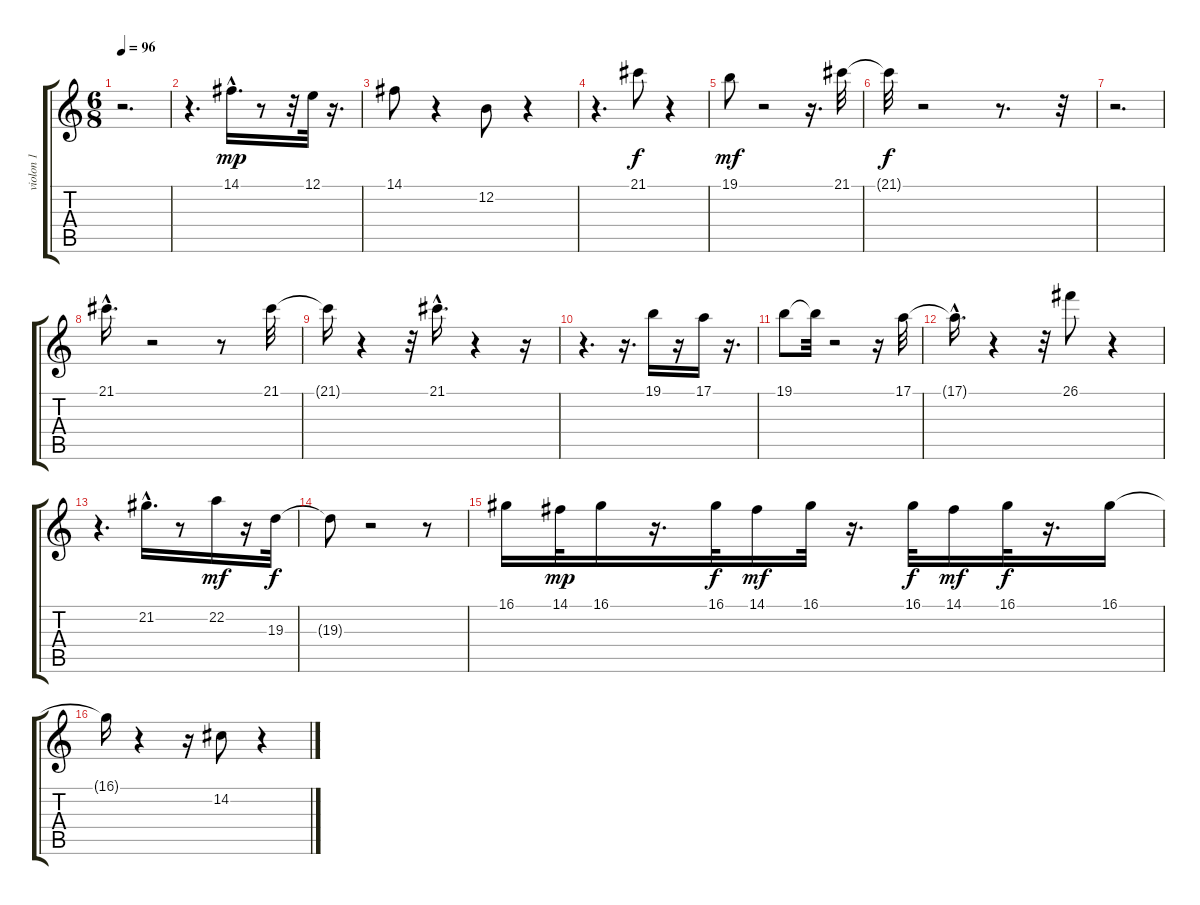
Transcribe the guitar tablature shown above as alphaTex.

\track ("violon 1" "violon 1") {instrument violin}
\staff {score tabs}
\tuning (E4 B3 G3 D3 A2 E2) {hide}
\ts (6 8)
\tempo 96
\clef g2
\ks c
r.2{d dy mf} |
r.4{d} 14.1{hac}.16{d dy mp} r.8 r.32 12.1.32 r.16{d} |
14.1.8 r.4 12.2.8 r.4 |
r.4{d} 21.1.8{dy f} r.4 |
19.1.8{dy mf} r.2 r.16{d} 21.1.32 |
21.1{t}.32{dy f} r.2 r.8{d} r.32 |
r.2{d} |
21.1{hac}.16{d} r.2 r.8 21.1.32 |
21.1{t}.16 r.4 r.32 21.1{hac}.16{d} r.4 r.16 |
r.4{d} r.16{d} 19.1.16 r.16 17.1.16 r.16{d} |
19.1.8 19.1{t}.32 r.2 r.16 17.1.32 |
17.1{hac t}.16{d} r.4 r.32 26.1.8 r.4 |
r.4{d} 21.2{hac}.16{d} r.8 22.2.16{dy mf} r.16 19.3.32{dy f} |
19.3{t}.8 r.2 r.8 |
16.1.16 14.1.32{dy mp} 16.1.16 r.16{d} 16.1.32{dy f} 14.1.16{dy mf} 16.1.32 r.16{d} 16.1.32{dy f} 14.1.16{dy mf} 16.1.32{dy f} r.16{d} 16.1.16 |
16.1{t}.16 r.4 r.16 14.2.8 r.4
